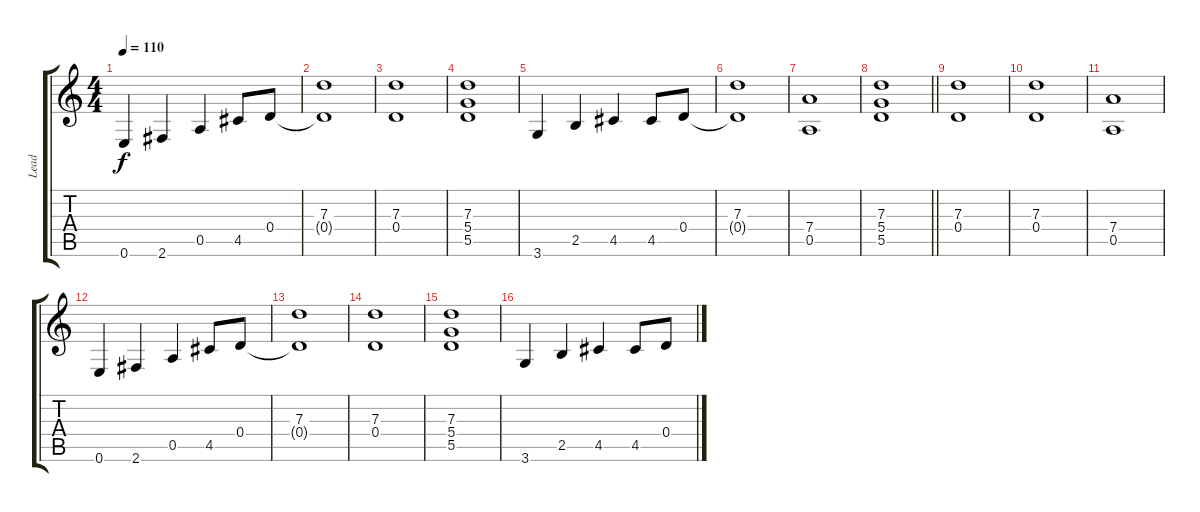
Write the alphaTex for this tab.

\track ("Lead" "Lead") {instrument distortionguitar}
\staff {score tabs}
\tuning (E4 B3 G3 D3 A2 E2) {hide}
\ts (4 4)
\tempo 110
\clef g2
\ks c
0.6.4{dy f} 2.6.4 0.5.4 4.5.8 0.4.8 |
(7.3 0.4{t}).1 |
(7.3 0.4).1 |
(7.3 5.4 5.5).1 |
3.6.4 2.5.4 4.5.4 4.5.8 0.4.8 |
(7.3 0.4{t}).1 |
(7.4 0.5).1 |
\barLineRight lightlight
(7.3 5.4 5.5).1 |
(7.3 0.4).1 |
(7.3 0.4).1 |
(7.4 0.5).1 |
0.6.4 2.6.4 0.5.4 4.5.8 0.4.8 |
(7.3 0.4{t}).1 |
(7.3 0.4).1 |
(7.3 5.4 5.5).1 |
3.6.4 2.5.4 4.5.4 4.5.8 0.4.8
